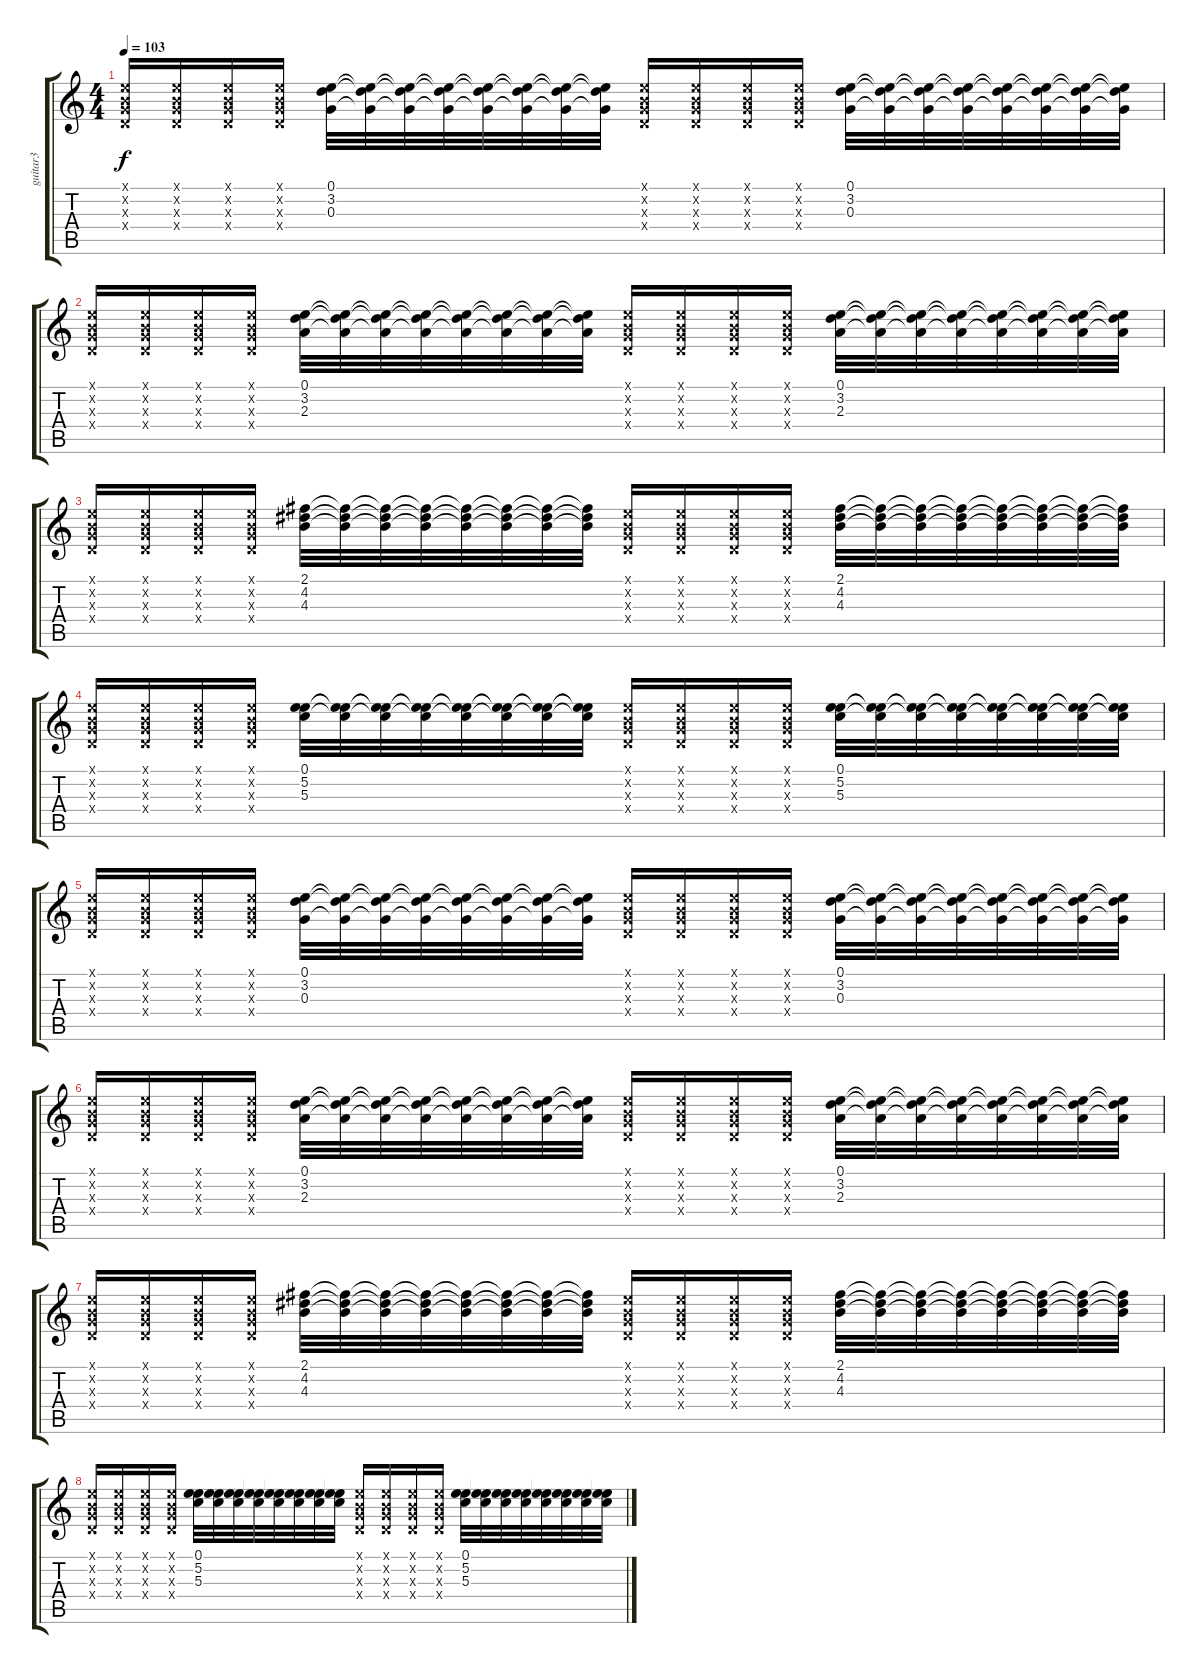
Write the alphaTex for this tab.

\track ("guitar3" "guitar3") {instrument distortionguitar}
\staff {score tabs}
\tuning (E4 B3 G3 D3 A2 E2) {hide}
\ts (4 4)
\tempo 103
\clef g2
\ks c
(0.1{x} 0.2{x} 0.3{x} 0.4{x}).16{dy f} (0.1{x} 0.2{x} 0.3{x} 0.4{x}).16 (0.1{x} 0.2{x} 0.3{x} 0.4{x}).16 (0.1{x} 0.2{x} 0.3{x} 0.4{x}).16 (0.1 3.2 0.3).32{volume 6} (0.1{t} 3.2{t} 0.3{t}).32{volume 7} (0.1{t} 3.2{t} 0.3{t}).32{volume 8} (0.1{t} 3.2{t} 0.3{t}).32{volume 9} (0.1{t} 3.2{t} 0.3{t}).32{volume 10} (0.1{t} 3.2{t} 0.3{t}).32{volume 11} (0.1{t} 3.2{t} 0.3{t}).32{volume 12} (0.1{t} 3.2{t} 0.3{t}).32{volume 13} (0.1{x} 0.2{x} 0.3{x} 0.4{x}).16 (0.1{x} 0.2{x} 0.3{x} 0.4{x}).16 (0.1{x} 0.2{x} 0.3{x} 0.4{x}).16 (0.1{x} 0.2{x} 0.3{x} 0.4{x}).16 (0.1 3.2 0.3).32{volume 6} (0.1{t} 3.2{t} 0.3{t}).32{volume 7} (0.1{t} 3.2{t} 0.3{t}).32{volume 8} (0.1{t} 3.2{t} 0.3{t}).32{volume 9} (0.1{t} 3.2{t} 0.3{t}).32{volume 10} (0.1{t} 3.2{t} 0.3{t}).32{volume 11} (0.1{t} 3.2{t} 0.3{t}).32{volume 12} (0.1{t} 3.2{t} 0.3{t}).32{volume 13} |
(0.1{x} 0.2{x} 0.3{x} 0.4{x}).16 (0.1{x} 0.2{x} 0.3{x} 0.4{x}).16 (0.1{x} 0.2{x} 0.3{x} 0.4{x}).16 (0.1{x} 0.2{x} 0.3{x} 0.4{x}).16 (0.1 3.2 2.3).32{volume 6} (0.1{t} 3.2{t} 2.3{t}).32{volume 7} (0.1{t} 3.2{t} 2.3{t}).32{volume 8} (0.1{t} 3.2{t} 2.3{t}).32{volume 9} (0.1{t} 3.2{t} 2.3{t}).32{volume 10} (0.1{t} 3.2{t} 2.3{t}).32{volume 11} (0.1{t} 3.2{t} 2.3{t}).32{volume 12} (0.1{t} 3.2{t} 2.3{t}).32{volume 13} (0.1{x} 0.2{x} 0.3{x} 0.4{x}).16 (0.1{x} 0.2{x} 0.3{x} 0.4{x}).16 (0.1{x} 0.2{x} 0.3{x} 0.4{x}).16 (0.1{x} 0.2{x} 0.3{x} 0.4{x}).16 (0.1 3.2 2.3).32{volume 6} (0.1{t} 3.2{t} 2.3{t}).32{volume 7} (0.1{t} 3.2{t} 2.3{t}).32{volume 8} (0.1{t} 3.2{t} 2.3{t}).32{volume 9} (0.1{t} 3.2{t} 2.3{t}).32{volume 10} (0.1{t} 3.2{t} 2.3{t}).32{volume 11} (0.1{t} 3.2{t} 2.3{t}).32{volume 12} (0.1{t} 3.2{t} 2.3{t}).32{volume 13} |
(0.1{x} 0.2{x} 0.3{x} 0.4{x}).16 (0.1{x} 0.2{x} 0.3{x} 0.4{x}).16 (0.1{x} 0.2{x} 0.3{x} 0.4{x}).16 (0.1{x} 0.2{x} 0.3{x} 0.4{x}).16 (2.1 4.2 4.3).32{volume 6} (2.1{t} 4.2{t} 4.3{t}).32{volume 7} (2.1{t} 4.2{t} 4.3{t}).32{volume 8} (2.1{t} 4.2{t} 4.3{t}).32{volume 9} (2.1{t} 4.2{t} 4.3{t}).32{volume 10} (2.1{t} 4.2{t} 4.3{t}).32{volume 11} (2.1{t} 4.2{t} 4.3{t}).32{volume 12} (2.1{t} 4.2{t} 4.3{t}).32{volume 13} (0.1{x} 0.2{x} 0.3{x} 0.4{x}).16 (0.1{x} 0.2{x} 0.3{x} 0.4{x}).16 (0.1{x} 0.2{x} 0.3{x} 0.4{x}).16 (0.1{x} 0.2{x} 0.3{x} 0.4{x}).16 (2.1 4.2 4.3).32{volume 6} (2.1{t} 4.2{t} 4.3{t}).32{volume 7} (2.1{t} 4.2{t} 4.3{t}).32{volume 8} (2.1{t} 4.2{t} 4.3{t}).32{volume 9} (2.1{t} 4.2{t} 4.3{t}).32{volume 10} (2.1{t} 4.2{t} 4.3{t}).32{volume 11} (2.1{t} 4.2{t} 4.3{t}).32{volume 12} (2.1{t} 4.2{t} 4.3{t}).32{volume 13} |
(0.1{x} 0.2{x} 0.3{x} 0.4{x}).16 (0.1{x} 0.2{x} 0.3{x} 0.4{x}).16 (0.1{x} 0.2{x} 0.3{x} 0.4{x}).16 (0.1{x} 0.2{x} 0.3{x} 0.4{x}).16 (0.1 5.2 5.3).32{volume 6} (0.1{t} 5.2{t} 5.3{t}).32{volume 7} (0.1{t} 5.2{t} 5.3{t}).32{volume 8} (0.1{t} 5.2{t} 5.3{t}).32{volume 9} (0.1{t} 5.2{t} 5.3{t}).32{volume 10} (0.1{t} 5.2{t} 5.3{t}).32{volume 11} (0.1{t} 5.2{t} 5.3{t}).32{volume 12} (0.1{t} 5.2{t} 5.3{t}).32{volume 13} (0.1{x} 0.2{x} 0.3{x} 0.4{x}).16 (0.1{x} 0.2{x} 0.3{x} 0.4{x}).16 (0.1{x} 0.2{x} 0.3{x} 0.4{x}).16 (0.1{x} 0.2{x} 0.3{x} 0.4{x}).16 (0.1 5.2 5.3).32{volume 6} (0.1{t} 5.2{t} 5.3{t}).32{volume 7} (0.1{t} 5.2{t} 5.3{t}).32{volume 8} (0.1{t} 5.2{t} 5.3{t}).32{volume 9} (0.1{t} 5.2{t} 5.3{t}).32{volume 10} (0.1{t} 5.2{t} 5.3{t}).32{volume 11} (0.1{t} 5.2{t} 5.3{t}).32{volume 12} (0.1{t} 5.2{t} 5.3{t}).32{volume 13} |
(0.1{x} 0.2{x} 0.3{x} 0.4{x}).16 (0.1{x} 0.2{x} 0.3{x} 0.4{x}).16 (0.1{x} 0.2{x} 0.3{x} 0.4{x}).16 (0.1{x} 0.2{x} 0.3{x} 0.4{x}).16 (0.1 3.2 0.3).32{volume 6} (0.1{t} 3.2{t} 0.3{t}).32{volume 7} (0.1{t} 3.2{t} 0.3{t}).32{volume 8} (0.1{t} 3.2{t} 0.3{t}).32{volume 9} (0.1{t} 3.2{t} 0.3{t}).32{volume 10} (0.1{t} 3.2{t} 0.3{t}).32{volume 11} (0.1{t} 3.2{t} 0.3{t}).32{volume 12} (0.1{t} 3.2{t} 0.3{t}).32{volume 13} (0.1{x} 0.2{x} 0.3{x} 0.4{x}).16 (0.1{x} 0.2{x} 0.3{x} 0.4{x}).16 (0.1{x} 0.2{x} 0.3{x} 0.4{x}).16 (0.1{x} 0.2{x} 0.3{x} 0.4{x}).16 (0.1 3.2 0.3).32{volume 6} (0.1{t} 3.2{t} 0.3{t}).32{volume 7} (0.1{t} 3.2{t} 0.3{t}).32{volume 8} (0.1{t} 3.2{t} 0.3{t}).32{volume 9} (0.1{t} 3.2{t} 0.3{t}).32{volume 10} (0.1{t} 3.2{t} 0.3{t}).32{volume 11} (0.1{t} 3.2{t} 0.3{t}).32{volume 12} (0.1{t} 3.2{t} 0.3{t}).32{volume 13} |
(0.1{x} 0.2{x} 0.3{x} 0.4{x}).16 (0.1{x} 0.2{x} 0.3{x} 0.4{x}).16 (0.1{x} 0.2{x} 0.3{x} 0.4{x}).16 (0.1{x} 0.2{x} 0.3{x} 0.4{x}).16 (0.1 3.2 2.3).32{volume 6} (0.1{t} 3.2{t} 2.3{t}).32{volume 7} (0.1{t} 3.2{t} 2.3{t}).32{volume 8} (0.1{t} 3.2{t} 2.3{t}).32{volume 9} (0.1{t} 3.2{t} 2.3{t}).32{volume 10} (0.1{t} 3.2{t} 2.3{t}).32{volume 11} (0.1{t} 3.2{t} 2.3{t}).32{volume 12} (0.1{t} 3.2{t} 2.3{t}).32{volume 13} (0.1{x} 0.2{x} 0.3{x} 0.4{x}).16 (0.1{x} 0.2{x} 0.3{x} 0.4{x}).16 (0.1{x} 0.2{x} 0.3{x} 0.4{x}).16 (0.1{x} 0.2{x} 0.3{x} 0.4{x}).16 (0.1 3.2 2.3).32{volume 6} (0.1{t} 3.2{t} 2.3{t}).32{volume 7} (0.1{t} 3.2{t} 2.3{t}).32{volume 8} (0.1{t} 3.2{t} 2.3{t}).32{volume 9} (0.1{t} 3.2{t} 2.3{t}).32{volume 10} (0.1{t} 3.2{t} 2.3{t}).32{volume 11} (0.1{t} 3.2{t} 2.3{t}).32{volume 12} (0.1{t} 3.2{t} 2.3{t}).32{volume 13} |
(0.1{x} 0.2{x} 0.3{x} 0.4{x}).16 (0.1{x} 0.2{x} 0.3{x} 0.4{x}).16 (0.1{x} 0.2{x} 0.3{x} 0.4{x}).16 (0.1{x} 0.2{x} 0.3{x} 0.4{x}).16 (2.1 4.2 4.3).32{volume 6} (2.1{t} 4.2{t} 4.3{t}).32{volume 7} (2.1{t} 4.2{t} 4.3{t}).32{volume 8} (2.1{t} 4.2{t} 4.3{t}).32{volume 9} (2.1{t} 4.2{t} 4.3{t}).32{volume 10} (2.1{t} 4.2{t} 4.3{t}).32{volume 11} (2.1{t} 4.2{t} 4.3{t}).32{volume 12} (2.1{t} 4.2{t} 4.3{t}).32{volume 13} (0.1{x} 0.2{x} 0.3{x} 0.4{x}).16 (0.1{x} 0.2{x} 0.3{x} 0.4{x}).16 (0.1{x} 0.2{x} 0.3{x} 0.4{x}).16 (0.1{x} 0.2{x} 0.3{x} 0.4{x}).16 (2.1 4.2 4.3).32{volume 6} (2.1{t} 4.2{t} 4.3{t}).32{volume 7} (2.1{t} 4.2{t} 4.3{t}).32{volume 8} (2.1{t} 4.2{t} 4.3{t}).32{volume 9} (2.1{t} 4.2{t} 4.3{t}).32{volume 10} (2.1{t} 4.2{t} 4.3{t}).32{volume 11} (2.1{t} 4.2{t} 4.3{t}).32{volume 12} (2.1{t} 4.2{t} 4.3{t}).32{volume 13} |
(0.1{x} 0.2{x} 0.3{x} 0.4{x}).16 (0.1{x} 0.2{x} 0.3{x} 0.4{x}).16 (0.1{x} 0.2{x} 0.3{x} 0.4{x}).16 (0.1{x} 0.2{x} 0.3{x} 0.4{x}).16 (0.1 5.2 5.3).32{volume 6} (0.1{t} 5.2{t} 5.3{t}).32{volume 7} (0.1{t} 5.2{t} 5.3{t}).32{volume 8} (0.1{t} 5.2{t} 5.3{t}).32{volume 9} (0.1{t} 5.2{t} 5.3{t}).32{volume 10} (0.1{t} 5.2{t} 5.3{t}).32{volume 11} (0.1{t} 5.2{t} 5.3{t}).32{volume 12} (0.1{t} 5.2{t} 5.3{t}).32{volume 13} (0.1{x} 0.2{x} 0.3{x} 0.4{x}).16 (0.1{x} 0.2{x} 0.3{x} 0.4{x}).16 (0.1{x} 0.2{x} 0.3{x} 0.4{x}).16 (0.1{x} 0.2{x} 0.3{x} 0.4{x}).16 (0.1 5.2 5.3).32{volume 6} (0.1{t} 5.2{t} 5.3{t}).32{volume 7} (0.1{t} 5.2{t} 5.3{t}).32{volume 8} (0.1{t} 5.2{t} 5.3{t}).32{volume 9} (0.1{t} 5.2{t} 5.3{t}).32{volume 10} (0.1{t} 5.2{t} 5.3{t}).32{volume 11} (0.1{t} 5.2{t} 5.3{t}).32{volume 12} (0.1{t} 5.2{t} 5.3{t}).32{volume 13}
